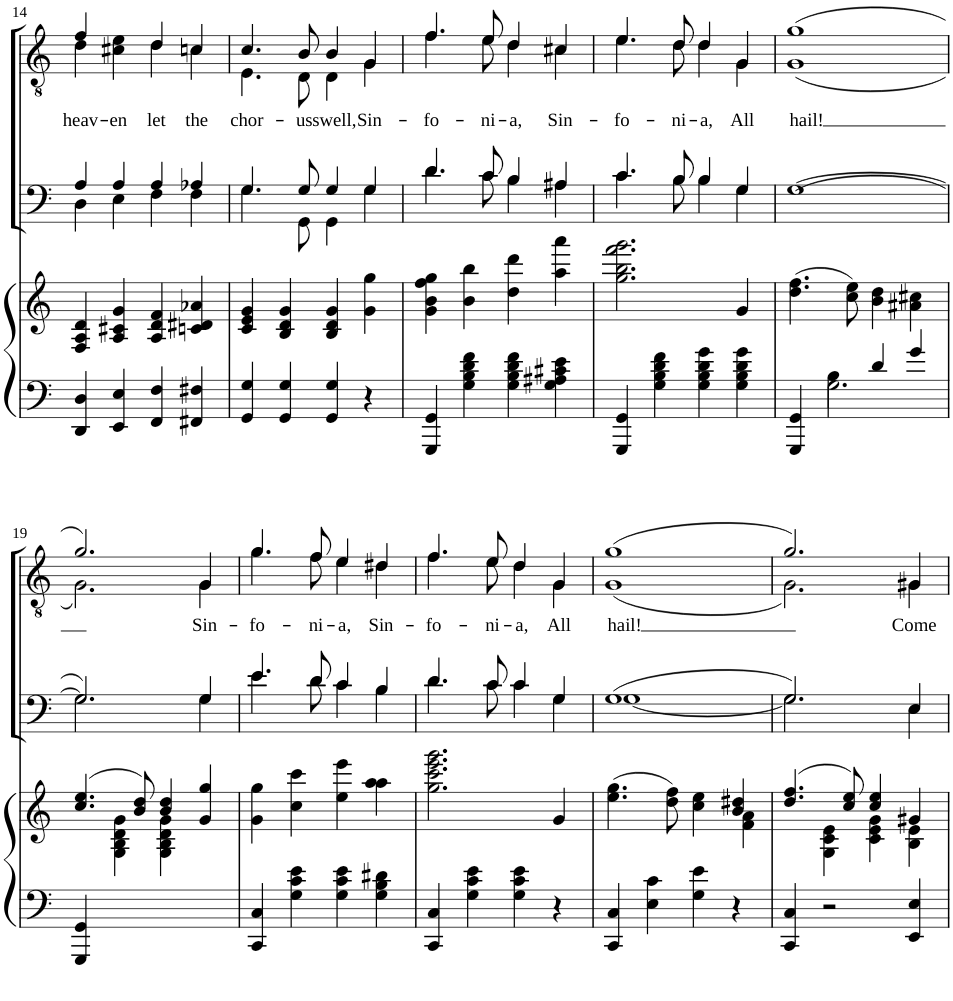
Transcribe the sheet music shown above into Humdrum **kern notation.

**kern	**kern	**kern	**kern	**text
*part4	*part3	*part2	*part1	*part1
*staff4	*staff3	*staff2	*staff1	*staff1
*I"Piano	*I"Piano	*I"Piano	*I"Piano	*
*I'Pno	*I'Pno	*I'Pno	*I'Pno	*
!!LO:PB:g=z
*clefF4	*clefG2	*clefF4	*clefGv2	*
*k[]	*k[]	*k[]	*k[]	*
*M4/4	*M4/4	*M4/4	*M4/4	*
*met(c)	*met(c)	*met(c)	*met(c)	*
=14	=14	=14	=14	=14
*	*	*^	*	*
!	!	!	!	!	!LO:LY:b
*	*	*	*	*^	*
4DD/ 4D/	4F/ 4A/ 4d/	4A/	4D\	4f/	4d\	heav-
!	!	!	!	!	!	!LO:LY:b
4EE/ 4E/	4A/ 4c#X/ 4g/	4A/	4E\	4c#X\ 4e\	4ryy	-en
!	!	!	!	!	!	!LO:LY:b
4FF/ 4F/	4A/ 4d/ 4f/	4A/	4F\	4d/	4d\	let
!	!	!	!	!	!	!LO:LY:b
4FF#X/ 4F#X/	4cn/ 4d#X/ 4a-X/	4A-X/	4F\	4cn/	4c\	the
=15	=15	=15	=15	=15	=15	=15
!	!	!	!	!	!	!LO:LY:b
4GG/ 4G/	4c/ 4e/ 4g/	4.G/	4.G\	4.c/	4.E\	chor-
4GG/ 4G/	4B/ 4d/ 4g/	.	.	.	.	.
!	!	!	!	!	!	!LO:LY:b
.	.	8G/	8GG\	8B/	8D\	-us
!	!	!	!	!	!	!LO:LY:b
4GG/ 4G/	4B/ 4d/ 4g/	4G/	4GG\	4B/	4D\	swell,
!	!	!	!	!	!	!LO:LY:b
4r	4g\ 4gg\	4G/	4G\	4G/	4G\	Sin-
=16	=16	=16	=16	=16	=16	=16
!	!	!	!	!	!	!LO:LY:b
4GGG/ 4GG/	4g\ 4b\ 4ff\ 4gg\	4.d/	4.d\	4.f/	4.f\	-fo-
4G\ 4B\ 4d\ 4f\	4b\ 4bb\	.	.	.	.	.
!	!	!	!	!	!	!LO:LY:b
.	.	8c/	8c\	8e\	8e/	-ni-
!	!	!	!	!	!	!LO:LY:b
4G\ 4B\ 4d\ 4f\	4dd\ 4ddd\	4B/	4B\	4d/	4d\	-a,
!	!	!	!	!	!	!LO:LY:b
4G\ 4A#X\ 4c#X\ 4e\	4aa\ 4aaa\	4A#X/	4A#\	4c#X\	4c#/	Sin-
=17	=17	=17	=17	=17	=17	=17
!	!	!	!	!	!	!LO:LY:b
4GGG/ 4GG/	2.gg\ 2.bb\ 2.fff\ 2.ggg\	4.c/	4.c\	4.e/	4.e\	-fo-
4G\ 4B\ 4d\ 4f\	.	.	.	.	.	.
!	!	!	!	!	!	!LO:LY:b
.	.	8B/	8B\	8d/	8d\	-ni-
!	!	!	!	!	!	!LO:LY:b
4G\ 4B\ 4d\ 4g\	.	4B/	4B\	4d/	4d\	-a,
!	!	!	!	!	!	!LO:LY:b
4G\ 4B\ 4d\ 4g\	4g/	4G/	4G\	4G/	4G\	All
=18	=18	=18	=18	=18	=18	=18
*^	*	*	*	*	*	*
!	!	!	!	!	!	!	!LO:LY:b
*	*	*	*v	*v	*	*	*
*	*	*	*	*v	*v	*
4GGG/ 4GG/	4ryy	(4.dd\ 4.ff\	([1G	((1G 1g	hail!
4B\	2.G\	.	.	.	.
.	.	8cc\ 8ee\)	.	.	.
4d/	.	4b\ 4dd\	.	.	.
4g/	.	4a#X\ 4cc#X\	.	.	.
*v	*v	*	*	*	*
!!LO:LB:g=z
=19	=19	=19	=19	=19
*	*^	*^	*^	*
4GGG/ 4GG/	(4.cc/ 4.ee/	4ryy	2.G/])	2.G\	2.g/)	2.G\)	.
2ryy	.	4G\ 4B\ 4d\ 4g\	.	.	.	.	.
.	8b/ 8dd/)	.	.	.	.	.	.
.	4b/ 4dd/	4G\ 4B\ 4d\ 4g\	.	.	.	.	.
!	!	!	!	!	!	!	!LO:LY:b
4ryy	4g/ 4gg/	4ryy	4G/	4G\	4G/	4G\	Sin-
=20	=20	=20	=20	=20	=20	=20	=20
!	!	!	!	!	!	!	!LO:LY:b
*	*v	*v	*	*	*	*	*
4CC/ 4C/	4g\ 4gg\	4.e/	4.e\	4.g/	4.g\	-fo-
4G\ 4c\ 4e\	4cc\ 4ccc\	.	.	.	.	.
!	!	!	!	!	!	!LO:LY:b
.	.	8d/	8d\	8f/	8f\	-ni-
!	!	!	!	!	!	!LO:LY:b
4G\ 4c\ 4e\	4ee\ 4eee\	4c/	4c\	4e/	4e\	-a,
!	!	!	!	!	!	!LO:LY:b
4G\ 4B\ 4d#X\	4aa\ 4aa\	4B/	4B\	4d#X/	4d#\	Sin-
=21	=21	=21	=21	=21	=21	=21
!	!	!	!	!	!	!LO:LY:b
4CC/ 4C/	2.gg\ 2.ccc\ 2.eee\ 2.ggg\	4.d/	4.d\	4.f/	4.f\	-fo-
4G\ 4c\ 4e\	.	.	.	.	.	.
!	!	!	!	!	!	!LO:LY:b
.	.	8c/	8c\	8e/	8e\	-ni-
!	!	!	!	!	!	!LO:LY:b
4G\ 4c\ 4e\	.	4c/	4c\	4d/	4d\	-a,
!	!	!	!	!	!	!LO:LY:b
4r	4g/	4G/	4G\	4G/	4G\	All
=22	=22	=22	=22	=22	=22	=22
*	*^	*	*	*	*	*
!	!	!	!	!	!	!	!LO:LY:b
4CC/ 4C/	(4.ee\ 4.gg\	2.ryy	(1G	[1G	(1g	(1G	hail!
4E\ 4c\	.	.	.	.	.	.	.
.	8dd\ 8ff\)	.	.	.	.	.	.
4G\ 4e\	4cc\ 4ee\	.	.	.	.	.	.
4r	4b/ 4dd#X/	4f\ 4a\	.	.	.	.	.
=23	=23	=23	=23	=23	=23	=23	=23
4CC/ 4C/	(4.dd/ 4.ff/	4ryy	2.G/)	2.G\]	2.g/)	2.G\)	.
2r	.	4G\ 4c\ 4e\	.	.	.	.	.
.	8cc/ 8ee/)	.	.	.	.	.	.
.	4cc/ 4ee/	4c\ 4e\ 4g\	.	.	.	.	.
!	!	!	!	!	!	!	!LO:LY:b
4EE/ 4E/	4g#X/	4B\ 4e\	4E/	4E\	4G#X/	4G#\	Come
*	*v	*v	*	*	*v	*v	*
*	*	*v	*v	*	*
=	=	=	=	=
*-	*-	*-	*-	*-
